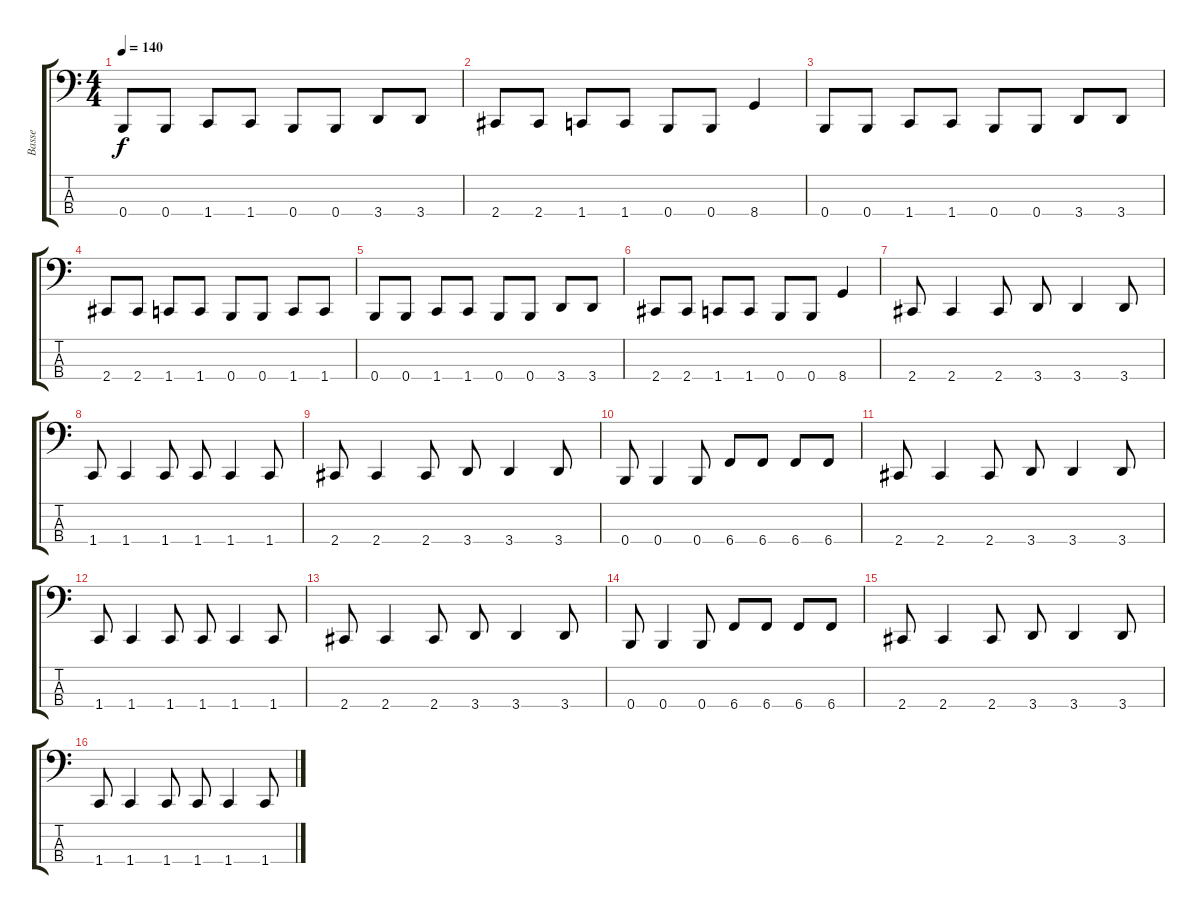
\track ("Basse" "Basse") {instrument electricbasspick}
\staff {score tabs}
\tuning (E2 B1 Gb1 B0) {hide}
\ts (4 4)
\tempo 140
\clef f4
\ks c
0.4.8{dy f} 0.4.8 1.4.8 1.4.8 0.4.8 0.4.8 3.4.8 3.4.8 |
2.4.8 2.4.8 1.4.8 1.4.8 0.4.8 0.4.8 8.4.4 |
0.4.8 0.4.8 1.4.8 1.4.8 0.4.8 0.4.8 3.4.8 3.4.8 |
2.4.8 2.4.8 1.4.8 1.4.8 0.4.8 0.4.8 1.4.8 1.4.8 |
0.4.8 0.4.8 1.4.8 1.4.8 0.4.8 0.4.8 3.4.8 3.4.8 |
2.4.8 2.4.8 1.4.8 1.4.8 0.4.8 0.4.8 8.4.4 |
2.4.8 2.4.4 2.4.8 3.4.8 3.4.4 3.4.8 |
1.4.8 1.4.4 1.4.8 1.4.8 1.4.4 1.4.8 |
2.4.8 2.4.4 2.4.8 3.4.8 3.4.4 3.4.8 |
0.4.8 0.4.4 0.4.8 6.4.8 6.4.8 6.4.8 6.4.8 |
2.4.8 2.4.4 2.4.8 3.4.8 3.4.4 3.4.8 |
1.4.8 1.4.4 1.4.8 1.4.8 1.4.4 1.4.8 |
2.4.8 2.4.4 2.4.8 3.4.8 3.4.4 3.4.8 |
0.4.8 0.4.4 0.4.8 6.4.8 6.4.8 6.4.8 6.4.8 |
2.4.8 2.4.4 2.4.8 3.4.8 3.4.4 3.4.8 |
1.4.8 1.4.4 1.4.8 1.4.8 1.4.4 1.4.8
